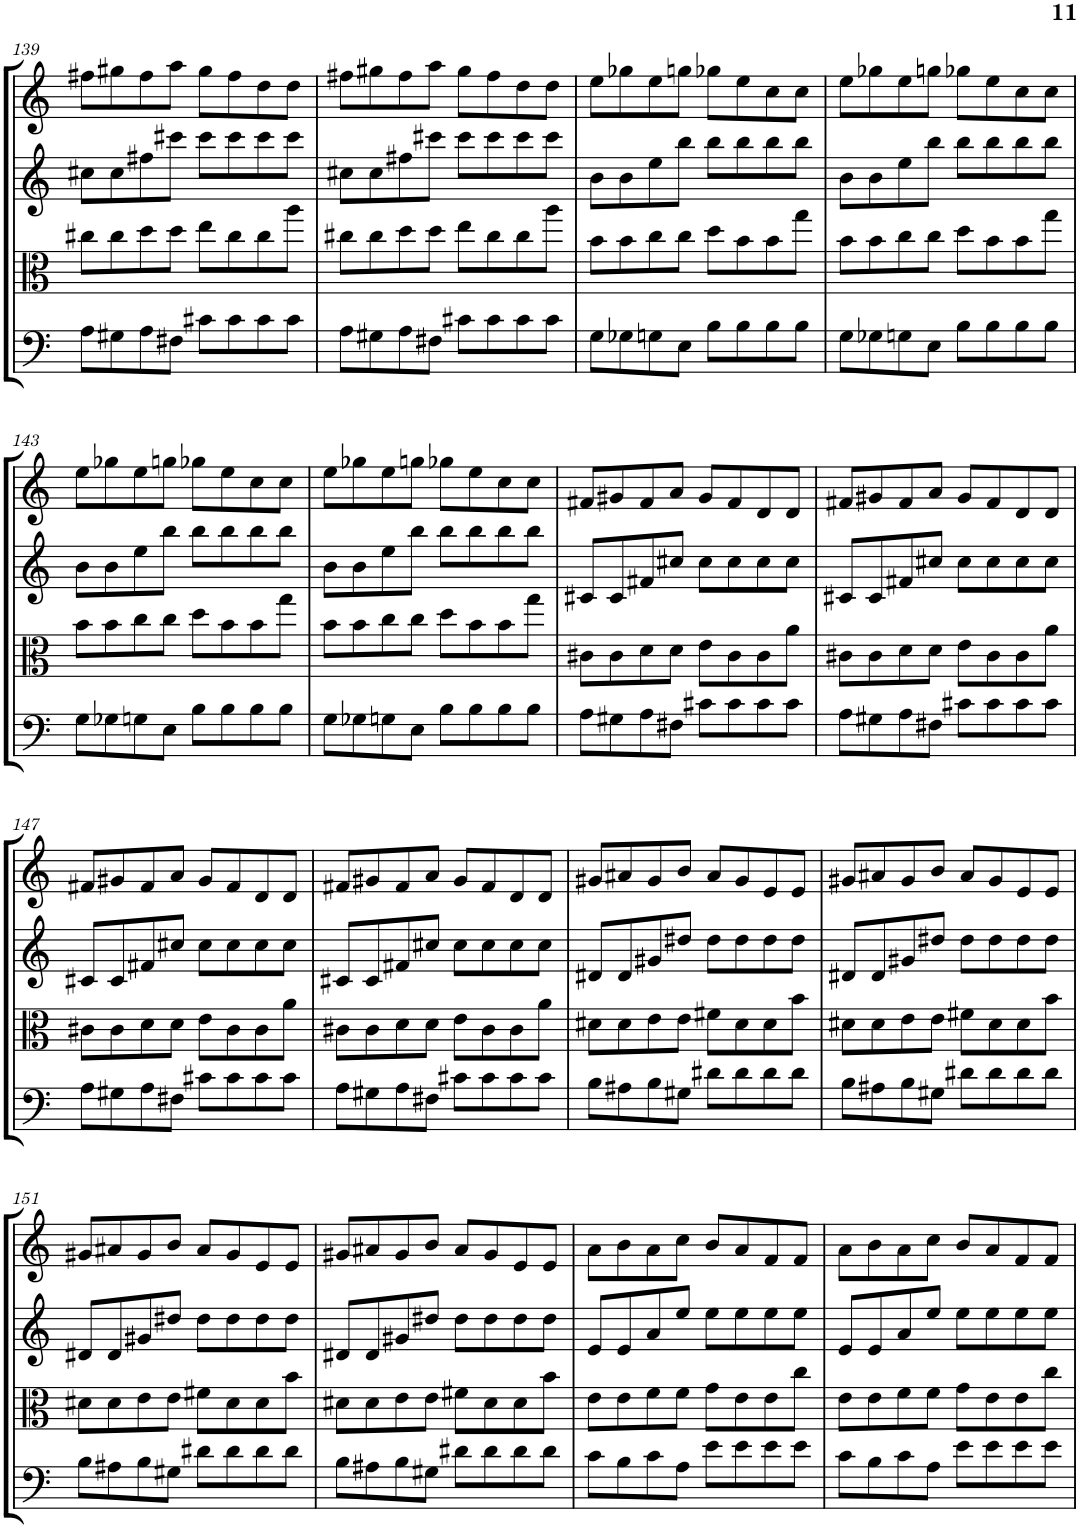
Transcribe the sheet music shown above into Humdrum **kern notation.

**kern	**kern	**kern	**kern
*part4	*part3	*part2	*part1
*staff4	*staff3	*staff2	*staff1
*I"Violoncello	*I"Viola	*I"Violin II	*I"Violin I
*I'Vc	*I'Vla	*I'Vln	*I'Vln
!!LO:PB:g=z
*clefF4	*clefC3	*clefG2	*clefG2
*k[]	*k[]	*k[]	*k[]
*M4/4	*M4/4	*M4/4	*M4/4
=139	=139	=139	=139
8A\L	8cc#X\L	8cc#X\L	8ff#X\L
8G#X\	8cc#\	8cc#\	8gg#X\
8A\	8dd\	8ff#X\	8ff#\
8F#X\J	8dd\J	8ccc#X\J	8aa\J
8c#X\L	8ee\L	8ccc#\L	8gg#\L
8c#\	8cc#\	8ccc#\	8ff#\
8c#\	8cc#\	8ccc#\	8dd\
8c#\J	8aa\J	8ccc#\J	8dd\J
=140	=140	=140	=140
8A\L	8cc#X\L	8cc#X\L	8ff#X\L
8G#X\	8cc#\	8cc#\	8gg#X\
8A\	8dd\	8ff#X\	8ff#\
8F#X\J	8dd\J	8ccc#X\J	8aa\J
8c#X\L	8ee\L	8ccc#\L	8gg#\L
8c#\	8cc#\	8ccc#\	8ff#\
8c#\	8cc#\	8ccc#\	8dd\
8c#\J	8aa\J	8ccc#\J	8dd\J
=141	=141	=141	=141
8G\L	8b\L	8b\L	8ee\L
8G-X\	8b\	8b\	8gg-X\
8Gn\	8cc\	8ee\	8ee\
8E\J	8cc\J	8bb\J	8ggn\J
8B\L	8dd\L	8bb\L	8gg-X\L
8B\	8b\	8bb\	8ee\
8B\	8b\	8bb\	8cc\
8B\J	8gg\J	8bb\J	8cc\J
=142	=142	=142	=142
8G\L	8b\L	8b\L	8ee\L
8G-X\	8b\	8b\	8gg-X\
8Gn\	8cc\	8ee\	8ee\
8E\J	8cc\J	8bb\J	8ggn\J
8B\L	8dd\L	8bb\L	8gg-X\L
8B\	8b\	8bb\	8ee\
8B\	8b\	8bb\	8cc\
8B\J	8gg\J	8bb\J	8cc\J
!!LO:LB:g=z
=143	=143	=143	=143
8G\L	8b\L	8b\L	8ee\L
8G-X\	8b\	8b\	8gg-X\
8Gn\	8cc\	8ee\	8ee\
8E\J	8cc\J	8bb\J	8ggn\J
8B\L	8dd\L	8bb\L	8gg-X\L
8B\	8b\	8bb\	8ee\
8B\	8b\	8bb\	8cc\
8B\J	8gg\J	8bb\J	8cc\J
=144	=144	=144	=144
8G\L	8b\L	8b\L	8ee\L
8G-X\	8b\	8b\	8gg-X\
8Gn\	8cc\	8ee\	8ee\
8E\J	8cc\J	8bb\J	8ggn\J
8B\L	8dd\L	8bb\L	8gg-X\L
8B\	8b\	8bb\	8ee\
8B\	8b\	8bb\	8cc\
8B\J	8gg\J	8bb\J	8cc\J
=145	=145	=145	=145
8A\L	8c#X\L	8c#X/L	8f#X/L
8G#X\	8c#\	8c#/	8g#X/
8A\	8d\	8f#X/	8f#/
8F#X\J	8d\J	8cc#X/J	8a/J
8c#X\L	8e\L	8cc#\L	8g#/L
8c#\	8c#\	8cc#\	8f#/
8c#\	8c#\	8cc#\	8d/
8c#\J	8a\J	8cc#\J	8d/J
=146	=146	=146	=146
8A\L	8c#X\L	8c#X/L	8f#X/L
8G#X\	8c#\	8c#/	8g#X/
8A\	8d\	8f#X/	8f#/
8F#X\J	8d\J	8cc#X/J	8a/J
8c#X\L	8e\L	8cc#\L	8g#/L
8c#\	8c#\	8cc#\	8f#/
8c#\	8c#\	8cc#\	8d/
8c#\J	8a\J	8cc#\J	8d/J
!!LO:LB:g=z
=147	=147	=147	=147
8A\L	8c#X\L	8c#X/L	8f#X/L
8G#X\	8c#\	8c#/	8g#X/
8A\	8d\	8f#X/	8f#/
8F#X\J	8d\J	8cc#X/J	8a/J
8c#X\L	8e\L	8cc#\L	8g#/L
8c#\	8c#\	8cc#\	8f#/
8c#\	8c#\	8cc#\	8d/
8c#\J	8a\J	8cc#\J	8d/J
=148	=148	=148	=148
8A\L	8c#X\L	8c#X/L	8f#X/L
8G#X\	8c#\	8c#/	8g#X/
8A\	8d\	8f#X/	8f#/
8F#X\J	8d\J	8cc#X/J	8a/J
8c#X\L	8e\L	8cc#\L	8g#/L
8c#\	8c#\	8cc#\	8f#/
8c#\	8c#\	8cc#\	8d/
8c#\J	8a\J	8cc#\J	8d/J
=149	=149	=149	=149
8B\L	8d#X\L	8d#X/L	8g#X/L
8A#X\	8d#\	8d#/	8a#X/
8B\	8e\	8g#X/	8g#/
8G#X\J	8e\J	8dd#X/J	8b/J
8d#X\L	8f#X\L	8dd#\L	8a#/L
8d#\	8d#\	8dd#\	8g#/
8d#\	8d#\	8dd#\	8e/
8d#\J	8b\J	8dd#\J	8e/J
=150	=150	=150	=150
8B\L	8d#X\L	8d#X/L	8g#X/L
8A#X\	8d#\	8d#/	8a#X/
8B\	8e\	8g#X/	8g#/
8G#X\J	8e\J	8dd#X/J	8b/J
8d#X\L	8f#X\L	8dd#\L	8a#/L
8d#\	8d#\	8dd#\	8g#/
8d#\	8d#\	8dd#\	8e/
8d#\J	8b\J	8dd#\J	8e/J
!!LO:LB:g=z
=151	=151	=151	=151
8B\L	8d#X\L	8d#X/L	8g#X/L
8A#X\	8d#\	8d#/	8a#X/
8B\	8e\	8g#X/	8g#/
8G#X\J	8e\J	8dd#X/J	8b/J
8d#X\L	8f#X\L	8dd#\L	8a#/L
8d#\	8d#\	8dd#\	8g#/
8d#\	8d#\	8dd#\	8e/
8d#\J	8b\J	8dd#\J	8e/J
=152	=152	=152	=152
8B\L	8d#X\L	8d#X/L	8g#X/L
8A#X\	8d#\	8d#/	8a#X/
8B\	8e\	8g#X/	8g#/
8G#X\J	8e\J	8dd#X/J	8b/J
8d#X\L	8f#X\L	8dd#\L	8a#/L
8d#\	8d#\	8dd#\	8g#/
8d#\	8d#\	8dd#\	8e/
8d#\J	8b\J	8dd#\J	8e/J
=153	=153	=153	=153
8c\L	8e\L	8e/L	8a\L
8B\	8e\	8e/	8b\
8c\	8f\	8a/	8a\
8A\J	8f\J	8ee/J	8cc\J
8e\L	8g\L	8ee\L	8b/L
8e\	8e\	8ee\	8a/
8e\	8e\	8ee\	8f/
8e\J	8cc\J	8ee\J	8f/J
=154	=154	=154	=154
8c\L	8e\L	8e/L	8a\L
8B\	8e\	8e/	8b\
8c\	8f\	8a/	8a\
8A\J	8f\J	8ee/J	8cc\J
8e\L	8g\L	8ee\L	8b/L
8e\	8e\	8ee\	8a/
8e\	8e\	8ee\	8f/
8e\J	8cc\J	8ee\J	8f/J
=	=	=	=
*-	*-	*-	*-
